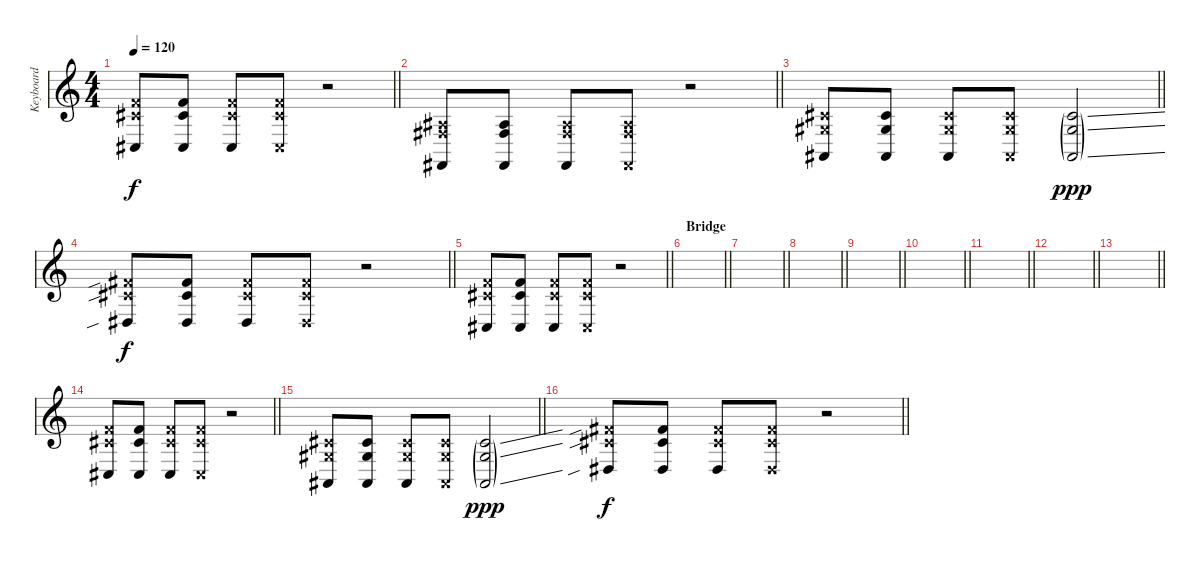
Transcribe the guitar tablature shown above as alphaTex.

\track ("Keyboard" "Keyboard") {instrument lead2sawtooth}
\staff {score}
\tuning (E4 B3 G3 D3 A2 E2) {hide}
\ts (4 4)
\tempo 120
\clef g2
\barLineRight lightlight
\ks c
(6.2{x} 6.3{x} 4.5).8{dy f} (6.2 6.3 4.5).8 (6.2{x} 6.3{x} 4.5).8 (6.2{x} 6.3{x} 4.5{x}).8 r.2 |
\barLineRight lightlight
(3.3{x} 4.4{x} 2.6).8 (3.3 4.4 2.6).8 (3.3{x} 4.4{x} 2.6).8 (3.3{x} 4.4{x} 2.6{x}).8 r.2 |
\barLineRight lightlight
(2.2{x} 1.3{x} 1.5).8 (2.2 1.3 1.5).8 (2.2{x} 1.3{x} 1.5).8 (2.2{x} 1.3{x} 1.5{x}).8 (2.2{ss g} 1.3{ss g} 1.5{ss g}).2{dy ppp} |
\barLineRight lightlight
(7.2{sib x} 6.3{sib x} 6.5{sib}).8{dy f} (7.2 6.3 6.5).8 (7.2{x} 6.3{x} 6.5).8 (7.2{x} 6.3{x} 6.5{x}).8 r.2 |
\barLineRight lightlight
(6.2{x} 6.3{x} 4.5).8 (6.2 6.3 4.5).8 (6.2{x} 6.3{x} 4.5).8 (6.2{x} 6.3{x} 4.5{x}).8 r.2 |
\section ("" "Bridge")
\barLineRight lightlight
|
\barLineRight lightlight
|
\barLineRight lightlight
|
\barLineRight lightlight
|
\barLineRight lightlight
|
\barLineRight lightlight
|
\barLineRight lightlight
|
\barLineRight lightlight
|
\barLineRight lightlight
(6.2{x} 6.3{x} 4.5).8 (6.2 6.3 4.5).8 (6.2{x} 6.3{x} 4.5).8 (6.2{x} 6.3{x} 4.5{x}).8 r.2 |
\barLineRight lightlight
(2.2{x} 1.3{x} 1.5).8 (2.2 1.3 1.5).8 (2.2{x} 1.3{x} 1.5).8 (2.2{x} 1.3{x} 1.5{x}).8 (2.2{ss g} 1.3{ss g} 1.5{ss g}).2{dy ppp} |
\barLineRight lightlight
(7.2{sib x} 6.3{sib x} 6.5{sib}).8{dy f} (7.2 6.3 6.5).8 (7.2{x} 6.3{x} 6.5).8 (7.2{x} 6.3{x} 6.5{x}).8 r.2
